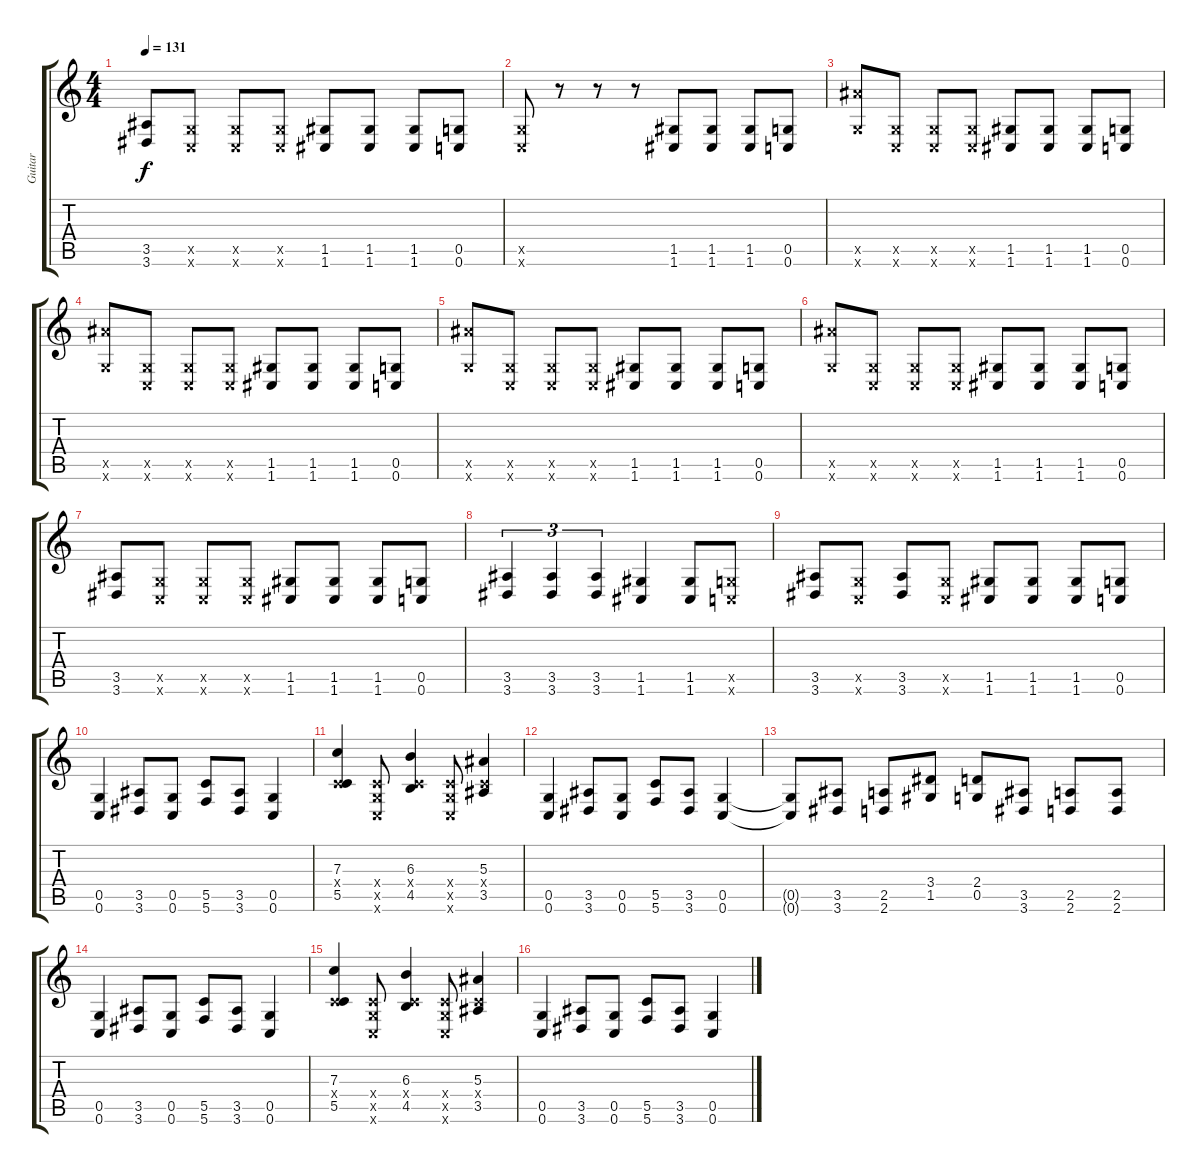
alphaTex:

\track ("Guitar" "Guitar") {instrument overdrivenguitar}
\staff {score tabs}
\tuning (D4 A3 F3 C3 G2 C2) {hide}
\ts (4 4)
\tempo 131
\clef g2
\ks c
(3.5 3.6).8{dy f} (0.5{x} 0.6{x}).8 (0.5{x} 0.6{x}).8 (0.5{x} 0.6{x}).8 (1.5 1.6).8 (1.5 1.6).8 (1.5 1.6).8 (0.5 0.6).8 |
(0.5{x} 0.6{x}).8 r.8 r.8 r.8 (1.5 1.6).8 (1.5 1.6).8 (1.5 1.6).8 (0.5 0.6).8 |
(0.5{x} 22.6{x}).8 (0.5{x} 0.6{x}).8 (0.5{x} 0.6{x}).8 (0.5{x} 0.6{x}).8 (1.5 1.6).8 (1.5 1.6).8 (1.5 1.6).8 (0.5 0.6).8 |
(0.5{x} 22.6{x}).8 (0.5{x} 0.6{x}).8 (0.5{x} 0.6{x}).8 (0.5{x} 0.6{x}).8 (1.5 1.6).8 (1.5 1.6).8 (1.5 1.6).8 (0.5 0.6).8 |
(0.5{x} 22.6{x}).8 (0.5{x} 0.6{x}).8 (0.5{x} 0.6{x}).8 (0.5{x} 0.6{x}).8 (1.5 1.6).8 (1.5 1.6).8 (1.5 1.6).8 (0.5 0.6).8 |
(0.5{x} 22.6{x}).8 (0.5{x} 0.6{x}).8 (0.5{x} 0.6{x}).8 (0.5{x} 0.6{x}).8 (1.5 1.6).8 (1.5 1.6).8 (1.5 1.6).8 (0.5 0.6).8 |
(3.5 3.6).8 (0.5{x} 0.6{x}).8 (0.5{x} 0.6{x}).8 (0.5{x} 0.6{x}).8 (1.5 1.6).8 (1.5 1.6).8 (1.5 1.6).8 (0.5 0.6).8 |
(3.5 3.6).4{tu (3 2)} (3.5 3.6).4{tu (3 2)} (3.5 3.6).4{tu (3 2)} (1.5 1.6).4 (1.5 1.6).8 (0.5{x} 0.6{x}).8 |
(3.5 3.6).8 (0.5{x} 0.6{x}).8 (3.5 3.6).8 (0.5{x} 0.6{x}).8 (1.5 1.6).8 (1.5 1.6).8 (1.5 1.6).8 (0.5 0.6).8 |
(0.5 0.6).4 (3.5 3.6).8 (0.5 0.6).8 (5.5 5.6).8 (3.5 3.6).8 (0.5 0.6).4 |
(7.3 0.4{x} 5.5).4 (0.4{x} 0.5{x} 0.6{x}).8 (6.3 0.4{x} 4.5).4 (0.4{x} 0.5{x} 0.6{x}).8 (5.3 0.4{x} 3.5).4 |
(0.5 0.6).4 (3.5 3.6).8 (0.5 0.6).8 (5.5 5.6).8 (3.5 3.6).8 (0.5 0.6).4 |
(0.5{t} 0.6{t}).8 (3.5 3.6).8 (2.5 2.6).8 (3.4 1.5).8 (2.4 0.5).8 (3.5 3.6).8 (2.5 2.6).8 (2.5 2.6).8 |
(0.5 0.6).4 (3.5 3.6).8 (0.5 0.6).8 (5.5 5.6).8 (3.5 3.6).8 (0.5 0.6).4 |
(7.3 0.4{x} 5.5).4 (0.4{x} 0.5{x} 0.6{x}).8 (6.3 0.4{x} 4.5).4 (0.4{x} 0.5{x} 0.6{x}).8 (5.3 0.4{x} 3.5).4 |
(0.5 0.6).4 (3.5 3.6).8 (0.5 0.6).8 (5.5 5.6).8 (3.5 3.6).8 (0.5 0.6).4
